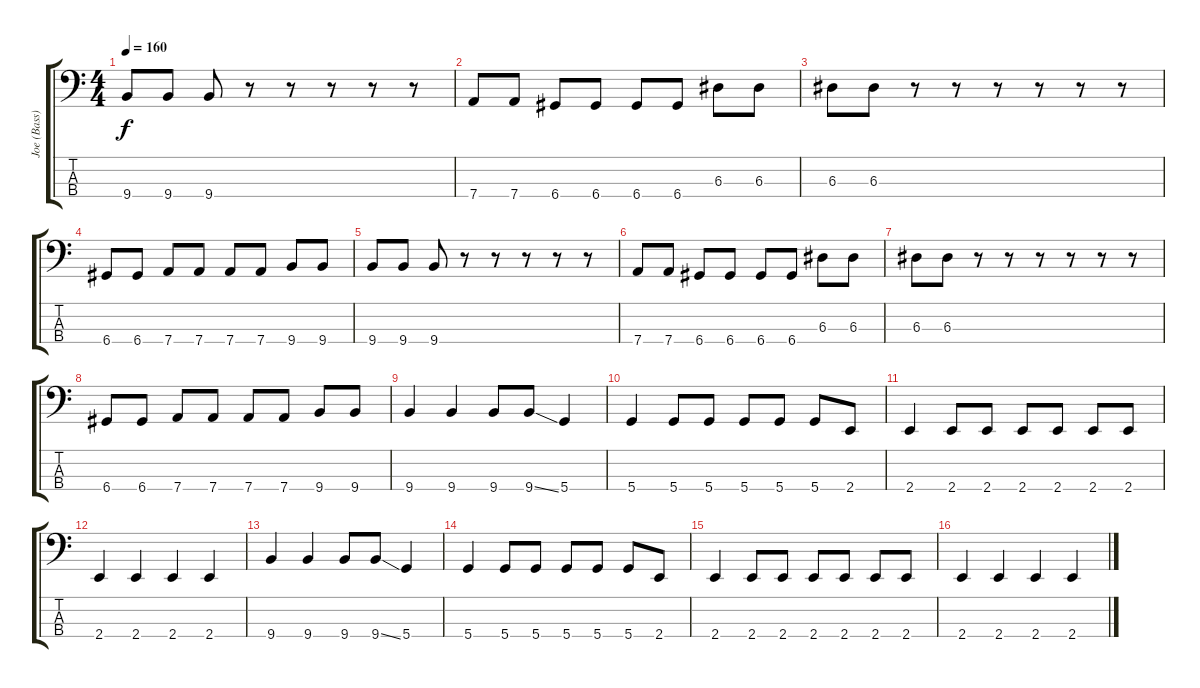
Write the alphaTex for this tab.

\track ("Joe (Bass)" "Joe (Bass)") {instrument electricbassfinger}
\staff {score tabs}
\tuning (G2 D2 A1 D1) {hide}
\ts (4 4)
\tempo 160
\clef f4
\ks c
9.4.8{dy f} 9.4.8 9.4.8 r.8 r.8 r.8 r.8 r.8 |
7.4.8 7.4.8 6.4.8 6.4.8 6.4.8 6.4.8 6.3.8 6.3.8 |
6.3.8 6.3.8 r.8 r.8 r.8 r.8 r.8 r.8 |
6.4.8 6.4.8 7.4.8 7.4.8 7.4.8 7.4.8 9.4.8 9.4.8 |
9.4.8 9.4.8 9.4.8 r.8 r.8 r.8 r.8 r.8 |
7.4.8 7.4.8 6.4.8 6.4.8 6.4.8 6.4.8 6.3.8 6.3.8 |
6.3.8 6.3.8 r.8 r.8 r.8 r.8 r.8 r.8 |
6.4.8 6.4.8 7.4.8 7.4.8 7.4.8 7.4.8 9.4.8 9.4.8 |
9.4.4 9.4.4 9.4.8 9.4{ss}.8 5.4.4 |
5.4.4 5.4.8 5.4.8 5.4.8 5.4.8 5.4.8 2.4.8 |
2.4.4 2.4.8 2.4.8 2.4.8 2.4.8 2.4.8 2.4.8 |
2.4.4 2.4.4 2.4.4 2.4.4 |
9.4.4 9.4.4 9.4.8 9.4{ss}.8 5.4.4 |
5.4.4 5.4.8 5.4.8 5.4.8 5.4.8 5.4.8 2.4.8 |
2.4.4 2.4.8 2.4.8 2.4.8 2.4.8 2.4.8 2.4.8 |
2.4.4 2.4.4 2.4.4 2.4.4
